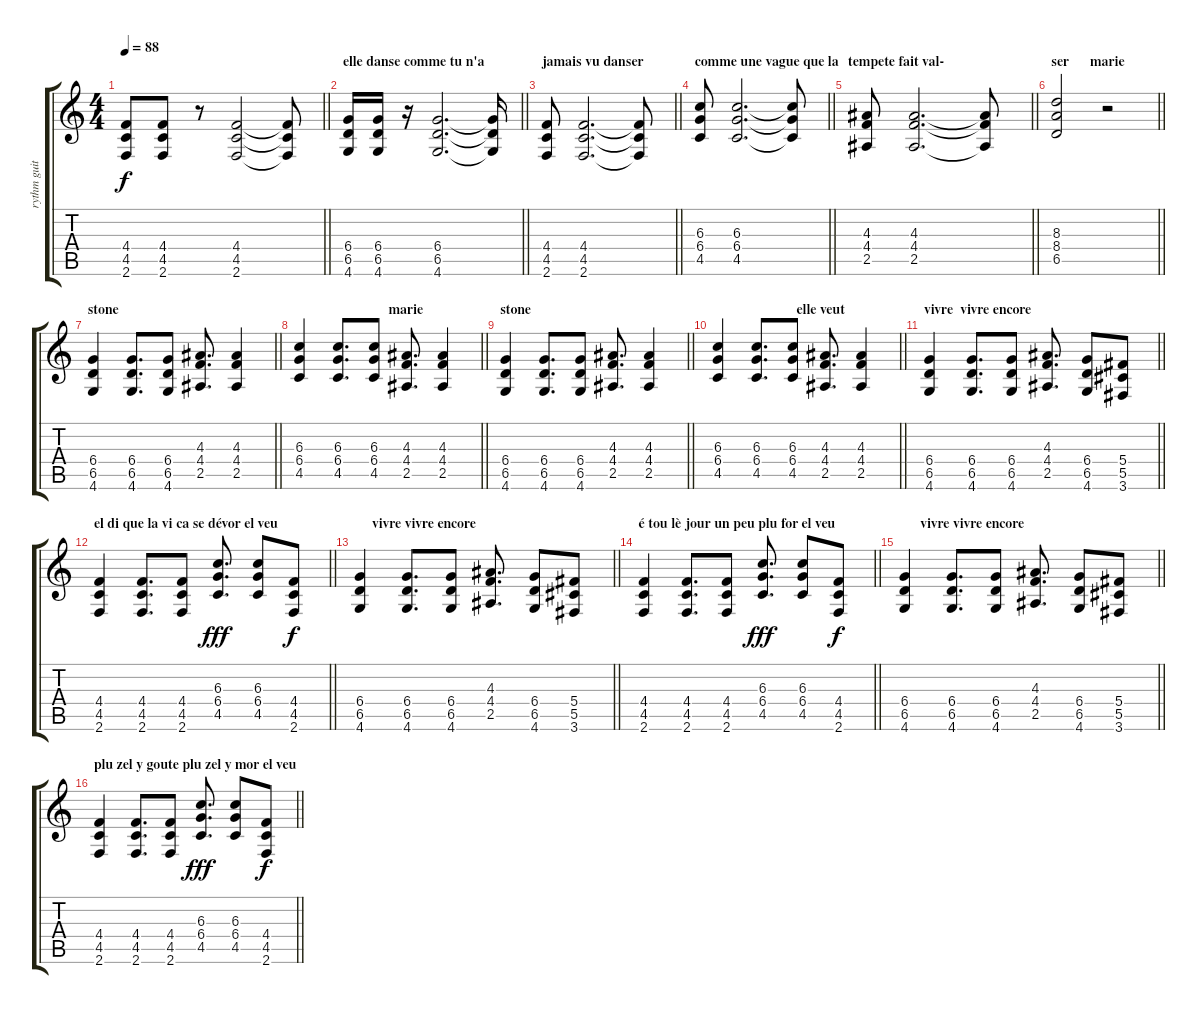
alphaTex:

\track ("rythm guit" "rythm guit") {instrument overdrivenguitar}
\staff {score tabs}
\tuning (Eb4 Bb3 Gb3 Db3 Ab2 Eb2) {hide}
\ts (4 4)
\tempo 88
\clef g2
\barLineRight lightlight
\ks c
(4.4 4.5 2.6).8{dy f} (4.4 4.5 2.6).8 r.8 (4.4 4.5 2.6).2 (4.4{t} 4.5{t} 2.6{t}).8 |
\section ("" "elle danse comme tu n'a")
\barLineRight lightlight
(6.4 6.5 4.6).16 (6.4 6.5 4.6).16 r.16 (6.4 6.5 4.6).2{d} (6.4{t} 6.5{t} 4.6{t}).16 |
\section ("" "jamais vu danser")
\barLineRight lightlight
(4.4 4.5 2.6).8 (4.4 4.5 2.6).2{d} (4.4{t} 4.5{t} 2.6{t}).8 |
\section ("" "comme une vague que la")
\barLineRight lightlight
(6.3 6.4 4.5).8 (6.3 6.4 4.5).2{d} (6.3{t} 6.4{t} 4.5{t}).8 |
\section ("" "tempete fait val-")
\barLineRight lightlight
(4.3 4.4 2.5).8 (4.3 4.4 2.5).2{d} (4.3{t} 4.4{t} 2.5{t}).8 |
\section ("" "ser      marie")
\barLineRight lightlight
(8.3 8.4 6.5).2 r.2 |
\section ("" "stone")
\barLineRight lightlight
(6.4 6.5 4.6).4 (6.4 6.5 4.6).8{d} (6.4 6.5 4.6).8 (4.3 4.4 2.5).8{d} (4.3 4.4 2.5).4 |
\section ("" "                           marie")
\barLineRight lightlight
(6.3 6.4 4.5).4 (6.3 6.4 4.5).8{d} (6.3 6.4 4.5).8 (4.3 4.4 2.5).8{d} (4.3 4.4 2.5).4 |
\section ("" "stone")
\barLineRight lightlight
(6.4 6.5 4.6).4 (6.4 6.5 4.6).8{d} (6.4 6.5 4.6).8 (4.3 4.4 2.5).8{d} (4.3 4.4 2.5).4 |
\section ("" "                        elle veut")
\barLineRight lightlight
(6.3 6.4 4.5).4 (6.3 6.4 4.5).8{d} (6.3 6.4 4.5).8 (4.3 4.4 2.5).8{d} (4.3 4.4 2.5).4 |
\section ("" "vivre  vivre encore")
\barLineRight lightlight
(6.4 6.5 4.6).4 (6.4 6.5 4.6).8{d} (6.4 6.5 4.6).8 (4.3 4.4 2.5).8{d} (6.4 6.5 4.6).8 (5.4 5.5 3.6).8 |
\section ("" "el di que la vi ca se dévor el veu")
\barLineRight lightlight
(4.4 4.5 2.6).4 (4.4 4.5 2.6).8{d} (4.4 4.5 2.6).8 (6.3 6.4 4.5).8{d dy fff} (6.3 6.4 4.5).8 (4.4 4.5 2.6).8{dy f} |
\section ("" "     vivre vivre encore")
\barLineRight lightlight
(6.4 6.5 4.6).4 (6.4 6.5 4.6).8{d} (6.4 6.5 4.6).8 (4.3 4.4 2.5).8{d} (6.4 6.5 4.6).8 (5.4 5.5 3.6).8 |
\section ("" "é tou lè jour un peu plu for el veu")
\barLineRight lightlight
(4.4 4.5 2.6).4 (4.4 4.5 2.6).8{d} (4.4 4.5 2.6).8 (6.3 6.4 4.5).8{d dy fff} (6.3 6.4 4.5).8 (4.4 4.5 2.6).8{dy f} |
\section ("" "      vivre vivre encore")
\barLineRight lightlight
(6.4 6.5 4.6).4 (6.4 6.5 4.6).8{d} (6.4 6.5 4.6).8 (4.3 4.4 2.5).8{d} (6.4 6.5 4.6).8 (5.4 5.5 3.6).8 |
\section ("" "plu zel y goute plu zel y mor el veu")
\barLineRight lightlight
(4.4 4.5 2.6).4 (4.4 4.5 2.6).8{d} (4.4 4.5 2.6).8 (6.3 6.4 4.5).8{d dy fff} (6.3 6.4 4.5).8 (4.4 4.5 2.6).8{dy f}
